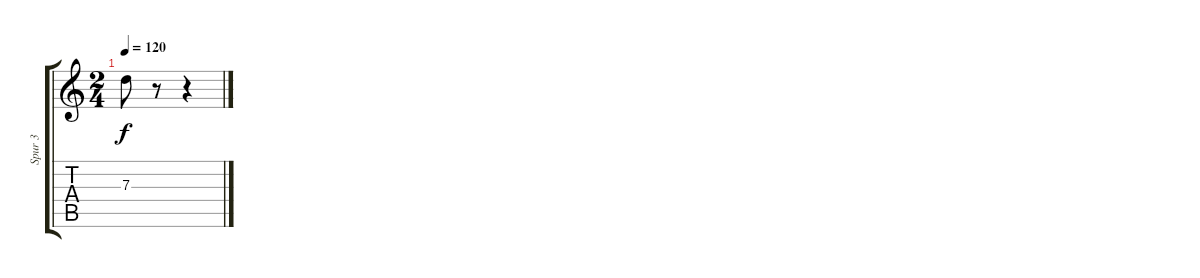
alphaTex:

\track ("Spur 3" "Spur 3") {instrument distortionguitar}
\staff {score tabs}
\tuning (E4 B3 G3 D3 A2 E2) {hide}
\ts (2 4)
\tempo 120
\clef g2
\ks c
7.3.8{dy f} r.8 r.4
